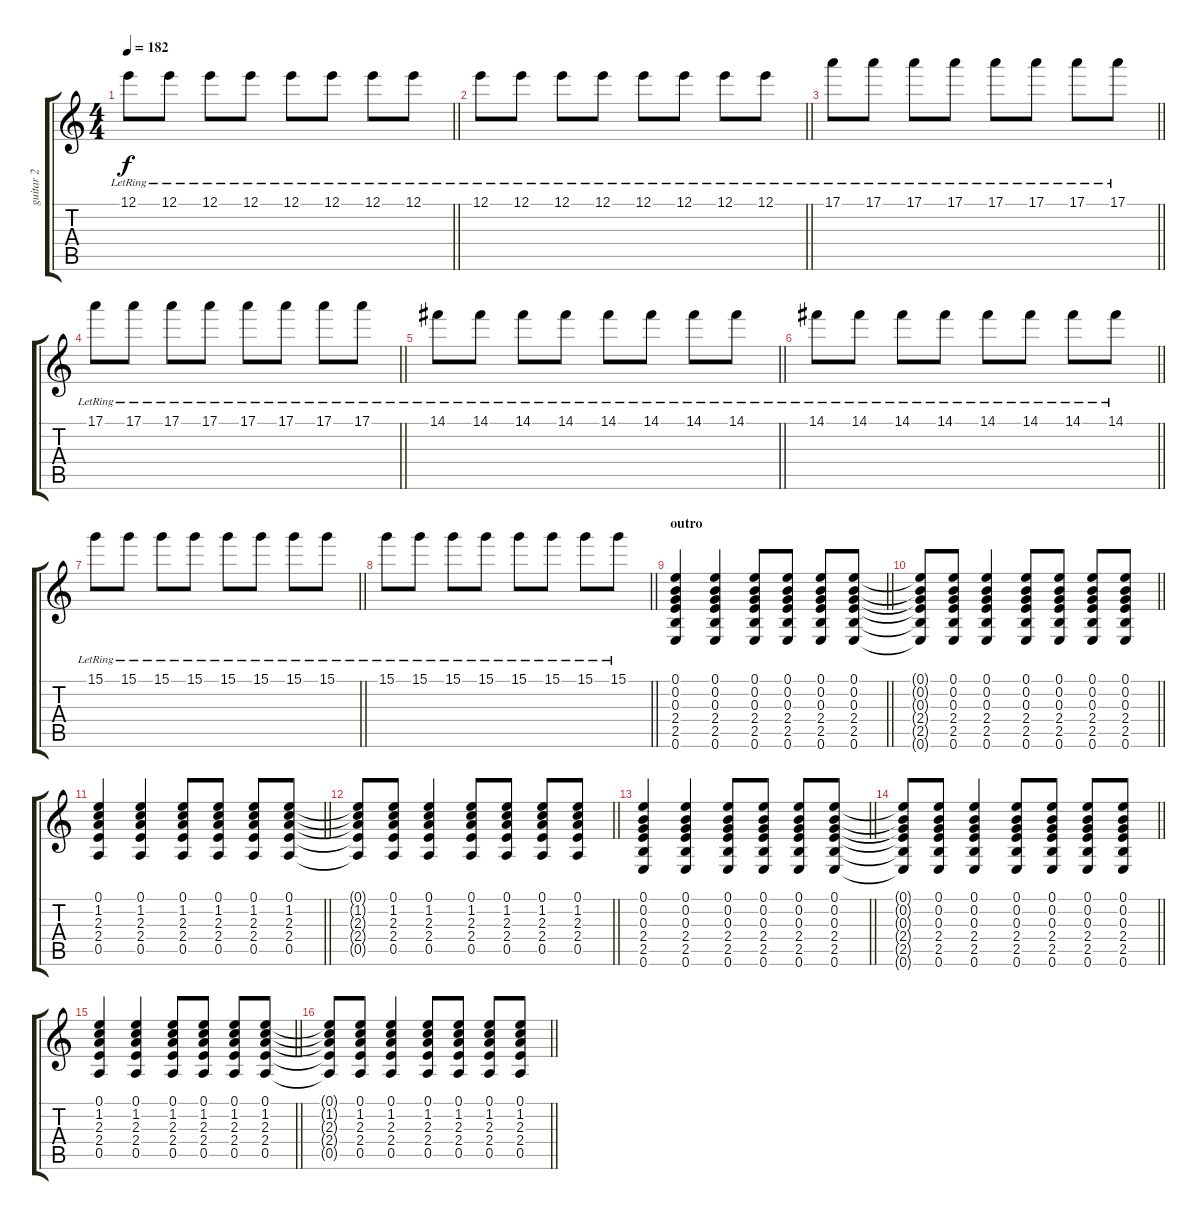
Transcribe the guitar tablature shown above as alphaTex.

\track ("guitar 2" "guitar 2") {instrument electricguitarclean}
\staff {score tabs}
\tuning (E4 B3 G3 D3 A2 E2) {hide}
\ts (4 4)
\tempo 182
\clef g2
\barLineRight lightlight
\ks c
12.1{lr}.8{dy f} 12.1{lr}.8 12.1{lr}.8 12.1{lr}.8 12.1{lr}.8 12.1{lr}.8 12.1{lr}.8 12.1{lr}.8 |
\barLineRight lightlight
12.1{lr}.8 12.1{lr}.8 12.1{lr}.8 12.1{lr}.8 12.1{lr}.8 12.1{lr}.8 12.1{lr}.8 12.1{lr}.8 |
\barLineRight lightlight
17.1{lr}.8 17.1{lr}.8 17.1{lr}.8 17.1{lr}.8 17.1{lr}.8 17.1{lr}.8 17.1{lr}.8 17.1{lr}.8 |
\barLineRight lightlight
17.1{lr}.8 17.1{lr}.8 17.1{lr}.8 17.1{lr}.8 17.1{lr}.8 17.1{lr}.8 17.1{lr}.8 17.1{lr}.8 |
\barLineRight lightlight
14.1{lr}.8 14.1{lr}.8 14.1{lr}.8 14.1{lr}.8 14.1{lr}.8 14.1{lr}.8 14.1{lr}.8 14.1{lr}.8 |
\barLineRight lightlight
14.1{lr}.8 14.1{lr}.8 14.1{lr}.8 14.1{lr}.8 14.1{lr}.8 14.1{lr}.8 14.1{lr}.8 14.1{lr}.8 |
\barLineRight lightlight
15.1{lr}.8 15.1{lr}.8 15.1{lr}.8 15.1{lr}.8 15.1{lr}.8 15.1{lr}.8 15.1{lr}.8 15.1{lr}.8 |
\barLineRight lightlight
15.1{lr}.8 15.1{lr}.8 15.1{lr}.8 15.1{lr}.8 15.1{lr}.8 15.1{lr}.8 15.1{lr}.8 15.1{lr}.8 |
\section ("" "outro")
\barLineRight lightlight
(0.1 0.2 0.3 2.4 2.5 0.6).4{volume 12 instrument electricguitarclean} (0.1 0.2 0.3 2.4 2.5 0.6).4 (0.1 0.2 0.3 2.4 2.5 0.6).8 (0.1 0.2 0.3 2.4 2.5 0.6).8 (0.1 0.2 0.3 2.4 2.5 0.6).8 (0.1 0.2 0.3 2.4 2.5 0.6).8 |
\barLineRight lightlight
(0.1{t} 0.2{t} 0.3{t} 2.4{t} 2.5{t} 0.6{t}).8 (0.1 0.2 0.3 2.4 2.5 0.6).8 (0.1 0.2 0.3 2.4 2.5 0.6).4 (0.1 0.2 0.3 2.4 2.5 0.6).8 (0.1 0.2 0.3 2.4 2.5 0.6).8 (0.1 0.2 0.3 2.4 2.5 0.6).8 (0.1 0.2 0.3 2.4 2.5 0.6).8 |
\barLineRight lightlight
(0.1 1.2 2.3 2.4 0.5).4 (0.1 1.2 2.3 2.4 0.5).4 (0.1 1.2 2.3 2.4 0.5).8 (0.1 1.2 2.3 2.4 0.5).8 (0.1 1.2 2.3 2.4 0.5).8 (0.1 1.2 2.3 2.4 0.5).8 |
\barLineRight lightlight
(0.1{t} 1.2{t} 2.3{t} 2.4{t} 0.5{t}).8 (0.1 1.2 2.3 2.4 0.5).8 (0.1 1.2 2.3 2.4 0.5).4 (0.1 1.2 2.3 2.4 0.5).8 (0.1 1.2 2.3 2.4 0.5).8 (0.1 1.2 2.3 2.4 0.5).8 (0.1 1.2 2.3 2.4 0.5).8 |
\barLineRight lightlight
(0.1 0.2 0.3 2.4 2.5 0.6).4 (0.1 0.2 0.3 2.4 2.5 0.6).4 (0.1 0.2 0.3 2.4 2.5 0.6).8 (0.1 0.2 0.3 2.4 2.5 0.6).8 (0.1 0.2 0.3 2.4 2.5 0.6).8 (0.1 0.2 0.3 2.4 2.5 0.6).8 |
\barLineRight lightlight
(0.1{t} 0.2{t} 0.3{t} 2.4{t} 2.5{t} 0.6{t}).8 (0.1 0.2 0.3 2.4 2.5 0.6).8 (0.1 0.2 0.3 2.4 2.5 0.6).4 (0.1 0.2 0.3 2.4 2.5 0.6).8 (0.1 0.2 0.3 2.4 2.5 0.6).8 (0.1 0.2 0.3 2.4 2.5 0.6).8 (0.1 0.2 0.3 2.4 2.5 0.6).8 |
\barLineRight lightlight
(0.1 1.2 2.3 2.4 0.5).4 (0.1 1.2 2.3 2.4 0.5).4 (0.1 1.2 2.3 2.4 0.5).8 (0.1 1.2 2.3 2.4 0.5).8 (0.1 1.2 2.3 2.4 0.5).8 (0.1 1.2 2.3 2.4 0.5).8 |
\barLineRight lightlight
(0.1{t} 1.2{t} 2.3{t} 2.4{t} 0.5{t}).8 (0.1 1.2 2.3 2.4 0.5).8 (0.1 1.2 2.3 2.4 0.5).4 (0.1 1.2 2.3 2.4 0.5).8 (0.1 1.2 2.3 2.4 0.5).8 (0.1 1.2 2.3 2.4 0.5).8 (0.1 1.2 2.3 2.4 0.5).8
